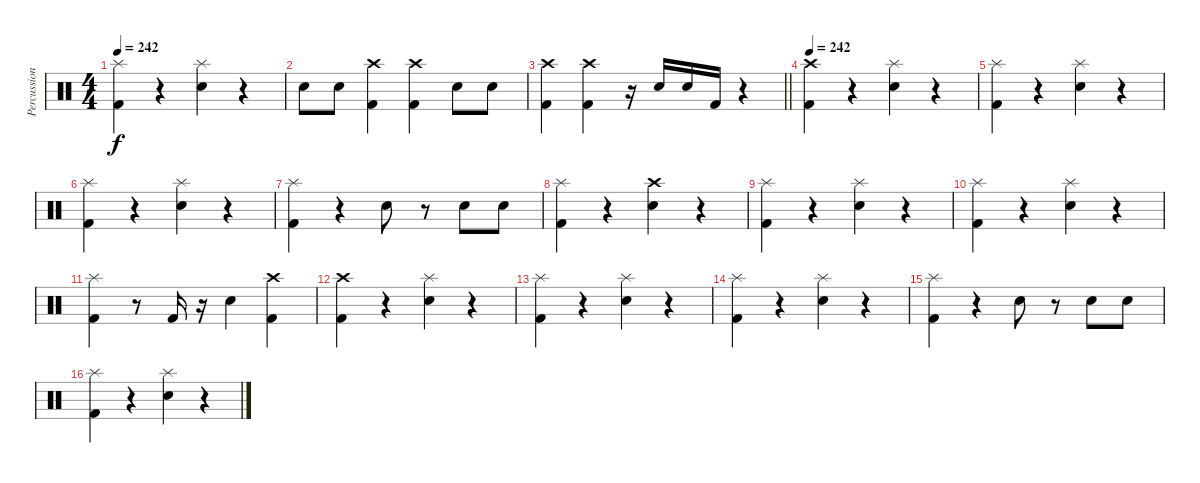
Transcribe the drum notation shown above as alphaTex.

\track ("Percussion" "Percussion") {instrument percussion}
\staff {score}
\articulation defaults
\ts (4 4)
\tempo 242
\clef neutral
\ks c
("Splash (hit)" "Kick (hit) 2").4{dy f} r.4 ("Splash (hit)" "Electric Snare (hit)").4 r.4 |
"Electric Snare (hit)".8 "Electric Snare (hit)".8 ("Crash high (hit)" "Kick (hit) 2").4 ("Crash high (hit)" "Kick (hit) 2").4 "Electric Snare (hit)".8 "Electric Snare (hit)".8 |
\barLineRight lightlight
("Crash high (hit)" "Kick (hit) 2").4 ("Crash high (hit)" "Kick (hit) 2").4 r.16 "Electric Snare (hit)".16 "Electric Snare (hit)".16 "Kick (hit) 2".16 r.4 |
\tempo 242
("Crash high (hit)" "Kick (hit) 2").4 r.4 ("Splash (hit)" "Electric Snare (hit)").4 r.4 |
("Splash (hit)" "Kick (hit) 2").4 r.4 ("Splash (hit)" "Electric Snare (hit)").4 r.4 |
("Splash (hit)" "Kick (hit) 2").4 r.4 ("Splash (hit)" "Electric Snare (hit)").4 r.4 |
("Splash (hit)" "Kick (hit) 2").4 r.4 "Electric Snare (hit)".8 r.8 "Electric Snare (hit)".8 "Electric Snare (hit)".8 |
("Splash (hit)" "Kick (hit) 2").4 r.4 ("Crash high (hit)" "Electric Snare (hit)").4 r.4 |
("Splash (hit)" "Kick (hit) 2").4 r.4 ("Splash (hit)" "Electric Snare (hit)").4 r.4 |
("Splash (hit)" "Kick (hit) 2").4 r.4 ("Splash (hit)" "Electric Snare (hit)").4 r.4 |
("Splash (hit)" "Kick (hit) 2").4 r.8 "Kick (hit) 2".16 r.16 "Electric Snare (hit)".4 ("Crash high (hit)" "Kick (hit) 2").4 |
("Crash high (hit)" "Kick (hit) 2").4 r.4 ("Splash (hit)" "Electric Snare (hit)").4 r.4 |
("Splash (hit)" "Kick (hit) 2").4 r.4 ("Splash (hit)" "Electric Snare (hit)").4 r.4 |
("Splash (hit)" "Kick (hit) 2").4 r.4 ("Splash (hit)" "Electric Snare (hit)").4 r.4 |
("Splash (hit)" "Kick (hit) 2").4 r.4 "Electric Snare (hit)".8 r.8 "Electric Snare (hit)".8 "Electric Snare (hit)".8 |
("Splash (hit)" "Kick (hit) 2").4 r.4 ("Splash (hit)" "Electric Snare (hit)").4 r.4
